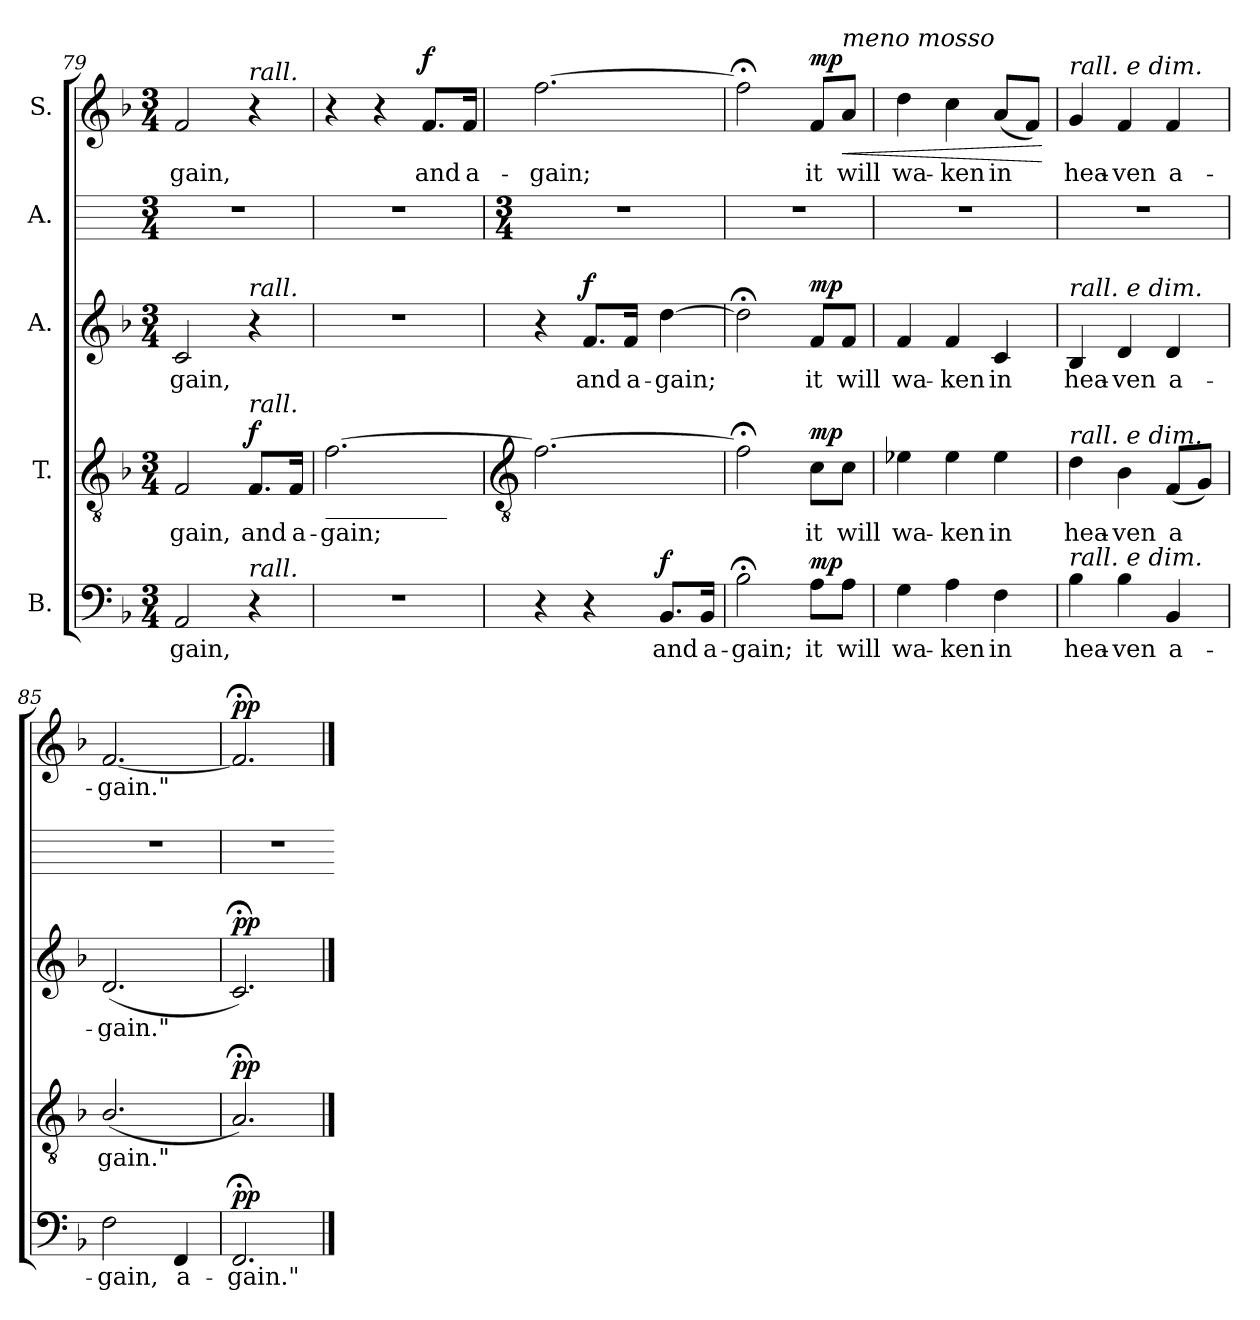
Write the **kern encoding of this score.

**kern	**text	**dynam	**kern	**text	**dynam	**kern	**text	**dynam	**kern	**kern	**text	**dynam
*part5	*part5	*part5	*part4	*part4	*part4	*part3	*part3	*part3	*part2	*part1	*part1	*part1
*staff5	*staff5	*staff5	*staff4	*staff4	*staff4	*staff3	*staff3	*staff3	*staff2	*staff1	*staff1	*staff1
*I"B.	*	*	*I"T.	*	*	*I"A.	*	*	*I"A.	*I"S.	*	*
*clefF4	*	*	*clefGv2	*	*	*clefG2	*	*	*	*clefG2	*	*
*k[b-]	*	*	*k[b-]	*	*	*k[b-]	*	*	*	*k[b-]	*	*
*F:	*	*	*F:	*	*	*F:	*	*	*	*F:	*	*
*M3/4	*	*	*M3/4	*	*	*M3/4	*	*	*M3/4	*M3/4	*	*
=79	=79	=79	=79	=79	=79	=79	=79	=79	=79	=79	=79	=79
!	!LO:LY:b	!	!	!LO:LY:b	!	!	!LO:LY:b	!	!	!	!LO:LY:b	!
2AA	-gain,	.	2F	-gain,	.	2c	-gain,	.	2.r	2f	-gain,	.
!	!	!	!	!	!	!	!	!	!	!LO:TX:a:i:t=rall.	!	!
!	!	!	!	!	!	!LO:TX:a:i:t=rall.	!	!	!	!	!	!
!	!	!	!LO:TX:a:i:t=rall.	!	!	!	!	!	!	!	!	!
!LO:TX:a:i:t=rall.	!	!	!	!	!	!	!	!	!	!	!	!
!	!	!	!	!LO:LY:b	!LO:DY:b	!	!	!	!	!	!	!
4r	.	.	8.FL	and	f	4r	.	.	.	4r	.	.
!	!	!	!	!LO:LY:b	!	!	!	!	!	!	!	!
.	.	.	16FJ	a-	.	.	.	.	.	.	.	.
=80	=80	=80	=80	=80	=80	=80	=80	=80	=80	=80	=80	=80
!	!	!	!LO:TX:b:t=__________	!	!	!	!	!	!	!	!	!
!LO:N:vis=1	!	!	!	!LO:LY:b	!	!LO:N:vis=1	!	!	!	!	!	!
2.r	.	.	[2.f	-gain;	.	2.r	.	.	2.r	4r	.	.
.	.	.	.	.	.	.	.	.	.	4r	.	.
!	!	!	!	!	!	!	!	!	!	!	!LO:LY:b	!LO:DY:a
.	.	.	.	.	.	.	.	.	.	8.fL	and	f
!	!	!	!	!	!	!	!	!	!	!	!LO:LY:b	!
.	.	.	.	.	.	.	.	.	.	16fJ	a-	.
!!LO:LB:g=z
=81	=81	=81	=81	=81	=81	=81	=81	=81	=81	=81	=81	=81
*	*	*	*clefGv2	*	*	*	*	*	*	*	*	*
*	*	*	*	*	*	*	*	*	*M3/4	*	*	*
!	!	!	!	!	!	!	!	!	!	!	!LO:LY:b	!
4r	.	.	2.f_	.	.	4r	.	.	2.r	[2.ff	-gain;	.
!	!	!	!	!	!	!	!LO:LY:b	!LO:DY:a	!	!	!	!
4r	.	.	.	.	.	8.fL	and	f	.	.	.	.
!	!	!	!	!	!	!	!LO:LY:b	!	!	!	!	!
.	.	.	.	.	.	16fJ	a-	.	.	.	.	.
!	!LO:LY:b	!LO:DY:a	!	!	!	!	!LO:LY:b	!	!	!	!	!
8.BB-L	and	f	.	.	.	[4dd	-gain;	.	.	.	.	.
!	!LO:LY:b	!	!	!	!	!	!	!	!	!	!	!
16BB-J	a-	.	.	.	.	.	.	.	.	.	.	.
=82	=82	=82	=82	=82	=82	=82	=82	=82	=82	=82	=82	=82
!	!LO:LY:b	!	!	!	!	!	!	!	!	!	!	!
2B-;<	-gain;	.	2f;<]	.	.	2dd;<]	.	.	2.r	2ff;<]	.	.
!	!LO:LY:b	!LO:DY:a	!	!LO:LY:b	!LO:DY:a	!	!LO:LY:b	!LO:DY:a	!	!	!LO:LY:b	!LO:DY:a
8AL	it	mp	8cL	it	mp	8fL	it	mp	.	8fL	it	mp
!	!	!	!	!	!	!	!	!	!	!LO:TX:a:i:t=meno mosso	!	!
!	!LO:LY:b	!	!	!LO:LY:b	!	!	!LO:LY:b	!	!	!	!LO:LY:b	!LO:HP:b
8AJ	will	.	8cJ	will	.	8fJ	will	.	.	8aJ	will	<
=83	=83	=83	=83	=83	=83	=83	=83	=83	=83	=83	=83	=83
!	!LO:LY:b	!	!	!LO:LY:b	!	!	!LO:LY:b	!	!	!	!LO:LY:b	!
4G	wa-	.	4e-X	wa-	.	4f	wa-	.	2.r	4dd	wa-	.
!	!LO:LY:b	!	!	!LO:LY:b	!	!	!LO:LY:b	!	!	!	!LO:LY:b	!
4A	-ken	.	4e-	-ken	.	4f	-ken	.	.	4cc	-ken	.
!	!LO:LY:b	!	!	!LO:LY:b	!	!	!LO:LY:b	!	!	!	!LO:LY:b	!
4F	in	.	4e-	in	.	4c	in	.	.	(<8aL	in	.
.	.	.	.	.	.	.	.	.	.	8fJ)	.	.
.	.	.	.	.	.	.	.	.	.	.	.	[
=84	=84	=84	=84	=84	=84	=84	=84	=84	=84	=84	=84	=84
!	!	!	!	!	!	!	!	!	!	!LO:TX:a:i:t=rall. e dim.	!	!
!	!	!	!	!	!	!LO:TX:a:i:t=rall. e dim.	!	!	!	!	!	!
!	!	!	!LO:TX:a:i:t=rall. e dim.	!	!	!	!	!	!	!	!	!
!LO:TX:a:i:t=rall. e dim.	!	!	!	!	!	!	!	!	!	!	!	!
!	!LO:LY:b	!	!	!LO:LY:b	!	!	!LO:LY:b	!	!	!	!LO:LY:b	!
4B-	hea-	.	4d	hea-	.	4B-	hea-	.	2.r	4g	hea-	.
!	!LO:LY:b	!	!	!LO:LY:b	!	!	!LO:LY:b	!	!	!	!LO:LY:b	!
4B-	-ven	.	4B-	-ven	.	4d	-ven	.	.	4f	-ven	.
!	!LO:LY:b	!	!	!LO:LY:b	!	!	!LO:LY:b	!	!	!	!LO:LY:b	!
4BB-	a-	.	(<8FL	a	.	4d	a-	.	.	4f	a-	.
.	.	.	8GJ)	.	.	.	.	.	.	.	.	.
=85	=85	=85	=85	=85	=85	=85	=85	=85	=85	=85	=85	=85
!	!LO:LY:b	!	!	!LO:LY:b	!	!	!LO:LY:b	!	!	!	!LO:LY:b	!
2F	-gain,	.	(<2.B-/	gain."	.	(<2.d	-gain."	.	2.r	[2.f	-gain."	.
!	!LO:LY:b	!	!	!	!	!	!	!	!	!	!	!
4FF	a-	.	.	.	.	.	.	.	.	.	.	.
=86	=86	=86	=86	=86	=86	=86	=86	=86	=86	=86	=86	=86
!	!LO:LY:b	!LO:DY:a	!	!	!LO:DY:a	!	!	!LO:DY:a	!	!	!	!LO:DY:a
2.FF;<	-gain."	pp	2.A;<)	.	pp	2.c;<)	.	pp	2.r	2.f;<]	.	pp
==	==	==	==	==	==	==	==	==	=	==	==	==
*-	*-	*-	*-	*-	*-	*-	*-	*-	*-	*-	*-	*-
